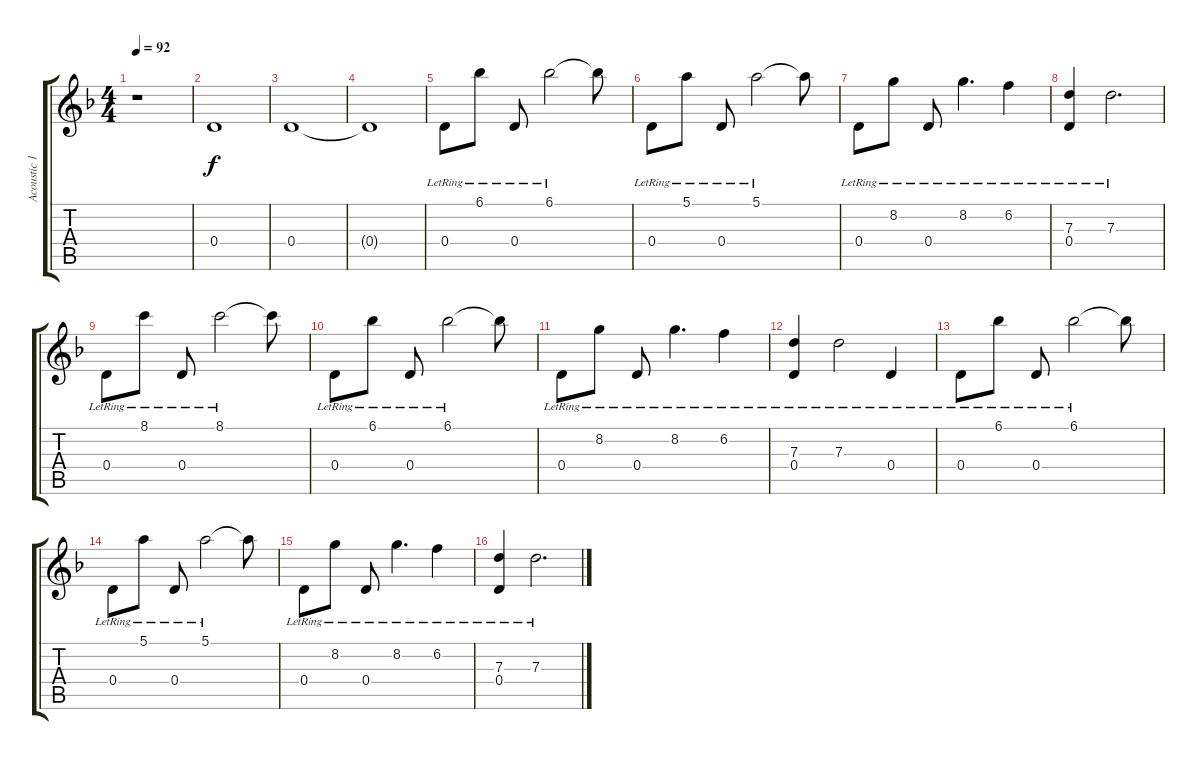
\track ("Acoustic 12 String (Low)" "Acoustic 1") {instrument acousticguitarsteel}
\staff {score tabs}
\tuning (E4 B3 G3 D3 A2 E2) {hide}
\ts (4 4)
\tempo 92
\clef g2
\ks f
r.1{dy f instrument acousticguitarsteel} |
0.4.1 |
0.4.1 |
0.4{t}.1 |
0.4{lr}.8 6.1{lr}.8 0.4{lr}.8 6.1{lr}.2 6.1{t}.8 |
0.4{lr}.8 5.1{lr}.8 0.4{lr}.8 5.1{lr}.2 5.1{t}.8 |
0.4{lr}.8 8.2{lr}.8 0.4{lr}.8 8.2{lr}.4{d} 6.2{lr}.4 |
(7.3{lr} 0.4{lr}).4 7.3{lr}.2{d} |
0.4{lr}.8 8.1{lr}.8 0.4{lr}.8 8.1{lr}.2 8.1{t}.8 |
0.4{lr}.8 6.1{lr}.8 0.4{lr}.8 6.1{lr}.2 6.1{t}.8 |
0.4{lr}.8 8.2{lr}.8 0.4{lr}.8 8.2{lr}.4{d} 6.2{lr}.4 |
(7.3{lr} 0.4{lr}).4 7.3{lr}.2 0.4{lr}.4 |
0.4{lr}.8 6.1{lr}.8 0.4{lr}.8 6.1{lr}.2 6.1{t}.8 |
0.4{lr}.8 5.1{lr}.8 0.4{lr}.8 5.1{lr}.2 5.1{t}.8 |
0.4{lr}.8 8.2{lr}.8 0.4{lr}.8 8.2{lr}.4{d} 6.2{lr}.4 |
(7.3{lr} 0.4{lr}).4 7.3{lr}.2{d}
